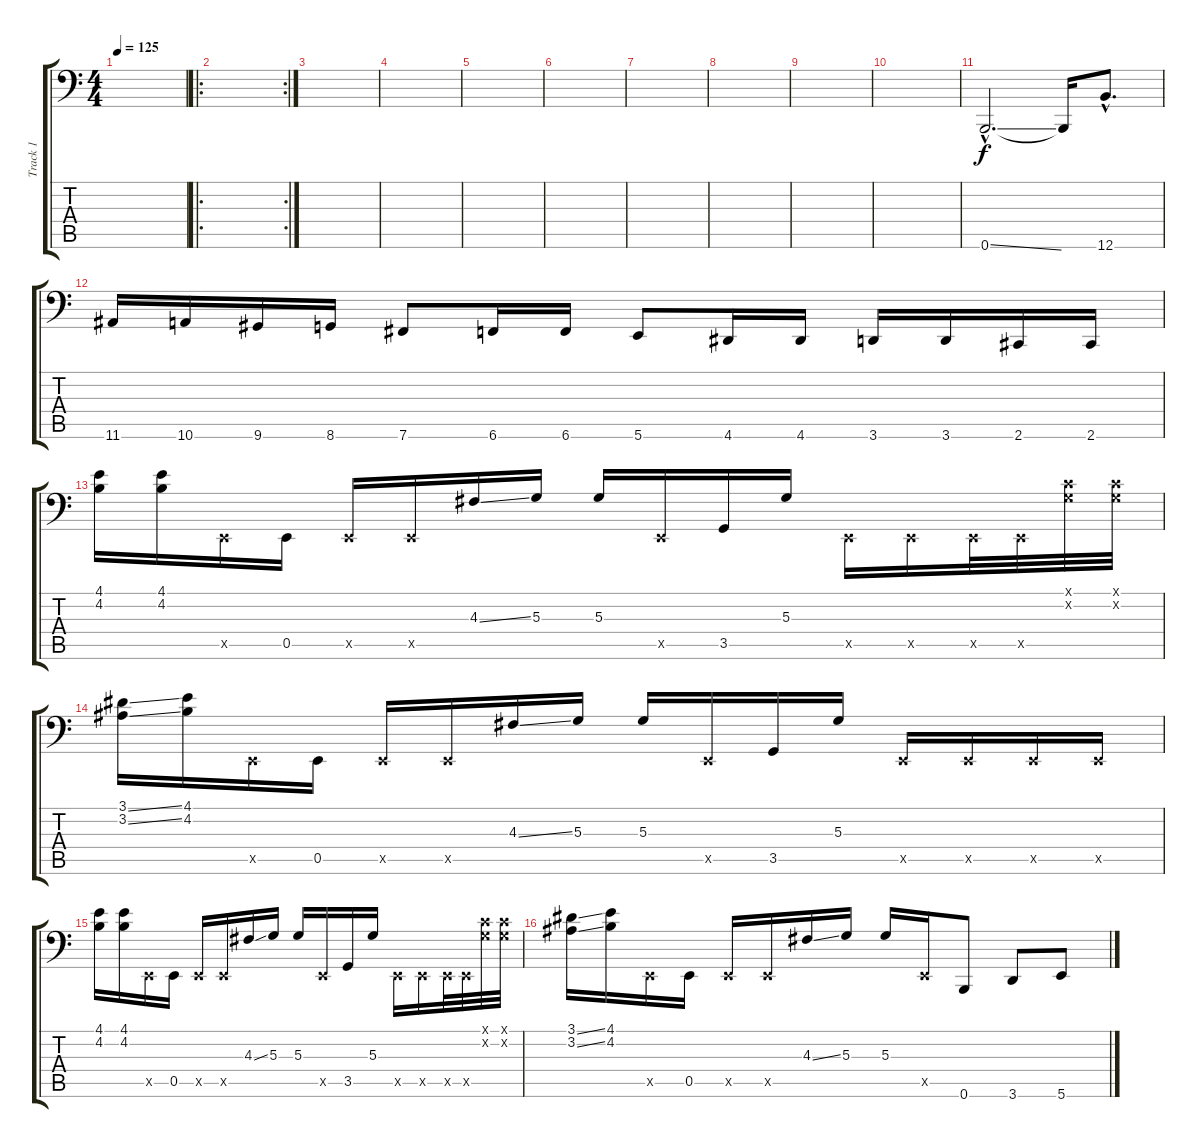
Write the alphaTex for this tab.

\track ("Track 1" "Track 1") {instrument slapbass1}
\staff {score tabs}
\tuning (C3 G2 D2 A1 E1 B0) {hide}
\ts (4 4)
\tempo 125
\clef f4
\ks c
|
\ro
\rc 2
|
|
|
|
|
|
|
|
|
0.6{ss hac}.2{d} 0.6{t}.16 12.6{hac}.8{d} |
11.6.16 10.6.16 9.6.16 8.6.16 7.6.8 6.6.16 6.6.16 5.6.8 4.6.16 4.6.16 3.6.16 3.6.16 2.6.16 2.6.16 |
(4.1 4.2).16 (4.1 4.2).16 0.5{x}.16 0.5.16 0.5{x}.16 0.5{x}.16 4.3{ss}.16 5.3.16 5.3.16 0.5{x}.16 3.5.16 5.3.16 0.5{x}.16 0.5{x}.16 0.5{x}.32 0.5{x}.32 (0.1{x} 0.2{x}).32 (0.1{x} 0.2{x}).32 |
(3.1{ss} 3.2{ss}).16 (4.1 4.2).16 0.5{x}.16 0.5.16 0.5{x}.16 0.5{x}.16 4.3{ss}.16 5.3.16 5.3.16 0.5{x}.16 3.5.16 5.3.16 0.5{x}.16 0.5{x}.16 0.5{x}.16 0.5{x}.16 |
(4.1 4.2).16 (4.1 4.2).16 0.5{x}.16 0.5.16 0.5{x}.16 0.5{x}.16 4.3{ss}.16 5.3.16 5.3.16 0.5{x}.16 3.5.16 5.3.16 0.5{x}.16 0.5{x}.16 0.5{x}.32 0.5{x}.32 (0.1{x} 0.2{x}).32 (0.1{x} 0.2{x}).32 |
(3.1{ss} 3.2{ss}).16 (4.1 4.2).16 0.5{x}.16 0.5.16 0.5{x}.16 0.5{x}.16 4.3{ss}.16 5.3.16 5.3.16 0.5{x}.16 0.6.8 3.6.8 5.6.8
